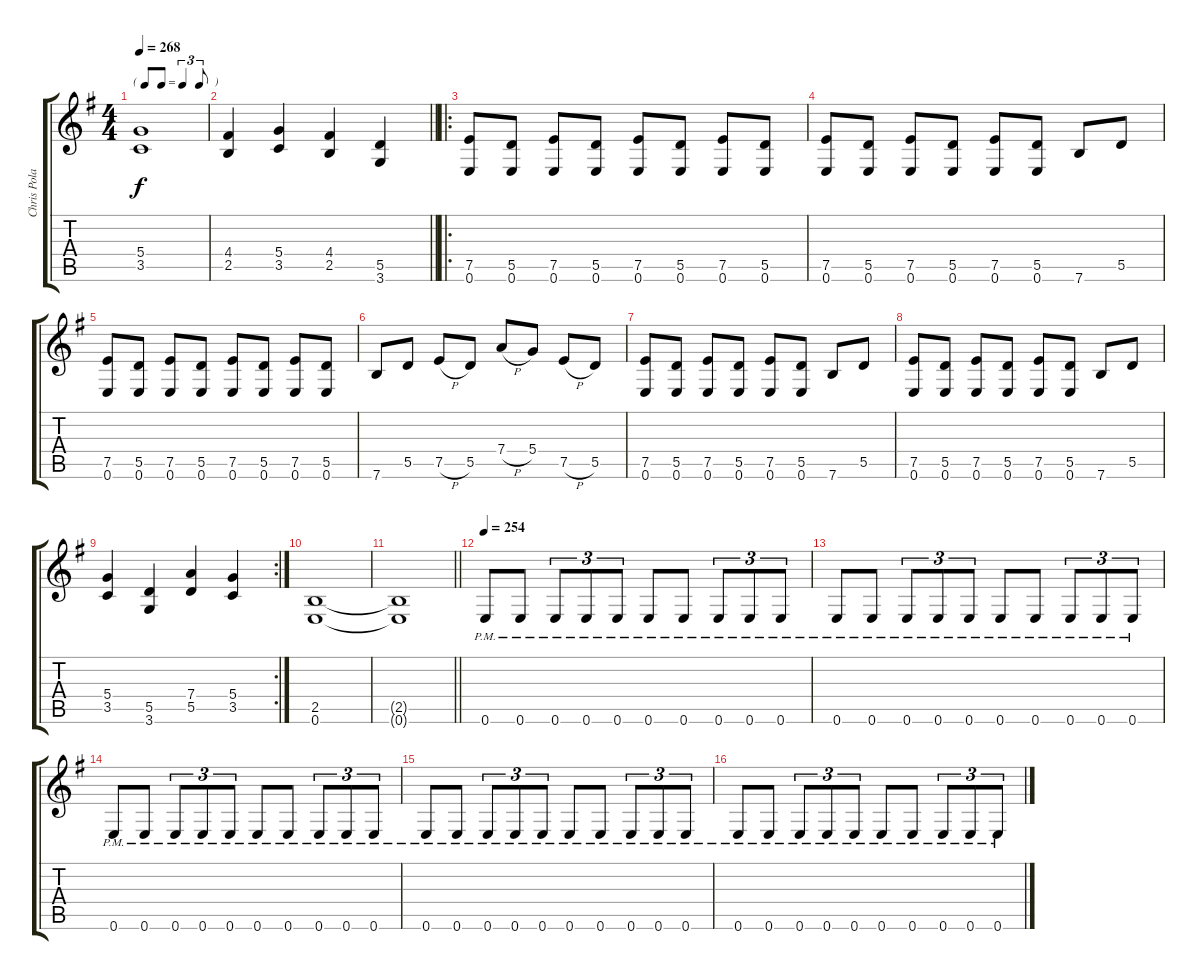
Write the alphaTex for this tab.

\track ("Chris Poland" "Chris Pola") {instrument distortionguitar}
\staff {score tabs}
\tuning (E4 B3 G3 D3 A2 E2) {hide}
\ts (4 4)
\tf triplet8th
\tempo 268
\clef g2
\ks g
(5.4 3.5).1{dy f} |
\barLineRight lightlight
(4.4 2.5).4 (5.4 3.5).4 (4.4 2.5).4 (5.5 3.6).4 |
\ro
(7.5 0.6).8 (5.5 0.6).8 (7.5 0.6).8 (5.5 0.6).8 (7.5 0.6).8 (5.5 0.6).8 (7.5 0.6).8 (5.5 0.6).8 |
(7.5 0.6).8 (5.5 0.6).8 (7.5 0.6).8 (5.5 0.6).8 (7.5 0.6).8 (5.5 0.6).8 7.6.8 5.5.8 |
(7.5 0.6).8 (5.5 0.6).8 (7.5 0.6).8 (5.5 0.6).8 (7.5 0.6).8 (5.5 0.6).8 (7.5 0.6).8 (5.5 0.6).8 |
7.6.8 5.5.8 7.5{h}.8 5.5.8 7.4{h}.8 5.4.8 7.5{h}.8 5.5.8 |
(7.5 0.6).8 (5.5 0.6).8 (7.5 0.6).8 (5.5 0.6).8 (7.5 0.6).8 (5.5 0.6).8 7.6.8 5.5.8 |
(7.5 0.6).8 (5.5 0.6).8 (7.5 0.6).8 (5.5 0.6).8 (7.5 0.6).8 (5.5 0.6).8 7.6.8 5.5.8 |
\rc 2
(5.4 3.5).4 (5.5 3.6).4 (7.4 5.5).4 (5.4 3.5).4 |
(2.5 0.6).1 |
\barLineRight lightlight
(2.5{t} 0.6{t}).1 |
\tempo 254
0.6{pm}.8 0.6{pm}.8 0.6{pm}.8{tu (3 2)} 0.6{pm}.8{tu (3 2)} 0.6{pm}.8{tu (3 2)} 0.6{pm}.8 0.6{pm}.8 0.6{pm}.8{tu (3 2)} 0.6{pm}.8{tu (3 2)} 0.6{pm}.8{tu (3 2)} |
0.6{pm}.8 0.6{pm}.8 0.6{pm}.8{tu (3 2)} 0.6{pm}.8{tu (3 2)} 0.6{pm}.8{tu (3 2)} 0.6{pm}.8 0.6{pm}.8 0.6{pm}.8{tu (3 2)} 0.6{pm}.8{tu (3 2)} 0.6{pm}.8{tu (3 2)} |
0.6{pm}.8 0.6{pm}.8 0.6{pm}.8{tu (3 2)} 0.6{pm}.8{tu (3 2)} 0.6{pm}.8{tu (3 2)} 0.6{pm}.8 0.6{pm}.8 0.6{pm}.8{tu (3 2)} 0.6{pm}.8{tu (3 2)} 0.6{pm}.8{tu (3 2)} |
0.6{pm}.8 0.6{pm}.8 0.6{pm}.8{tu (3 2)} 0.6{pm}.8{tu (3 2)} 0.6{pm}.8{tu (3 2)} 0.6{pm}.8 0.6{pm}.8 0.6{pm}.8{tu (3 2)} 0.6{pm}.8{tu (3 2)} 0.6{pm}.8{tu (3 2)} |
0.6{pm}.8 0.6{pm}.8 0.6{pm}.8{tu (3 2)} 0.6{pm}.8{tu (3 2)} 0.6{pm}.8{tu (3 2)} 0.6{pm}.8 0.6{pm}.8 0.6{pm}.8{tu (3 2)} 0.6{pm}.8{tu (3 2)} 0.6{pm}.8{tu (3 2)}
